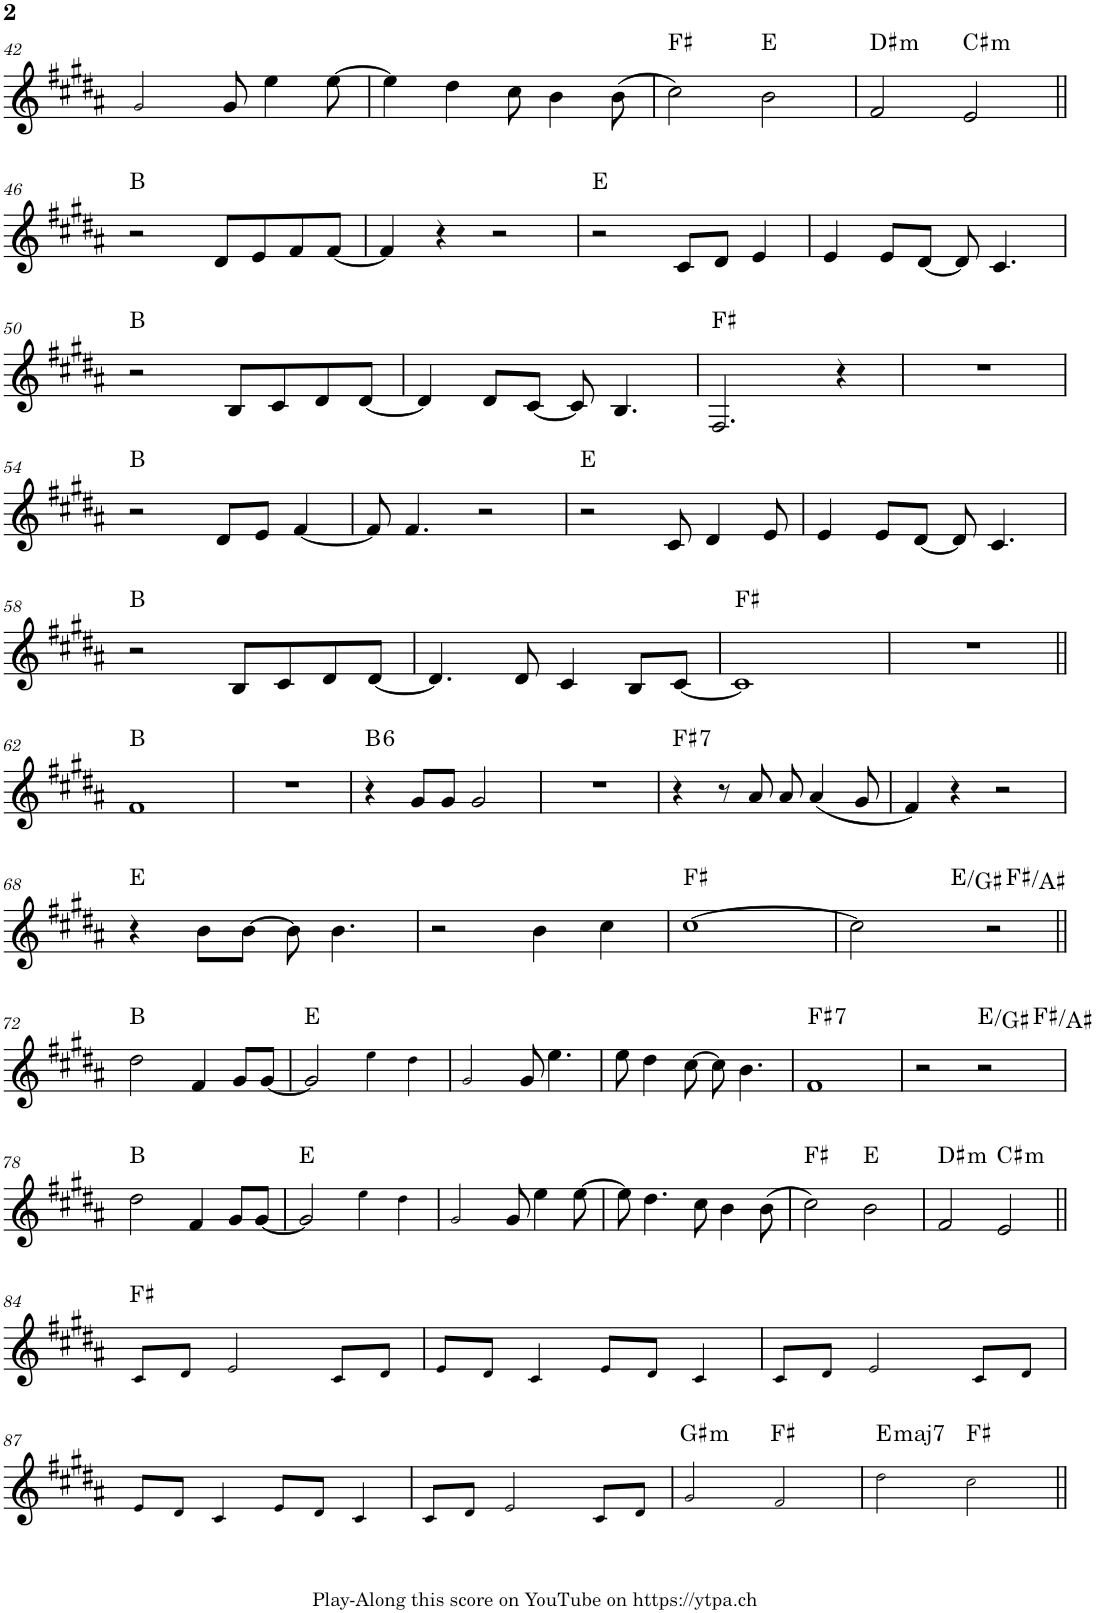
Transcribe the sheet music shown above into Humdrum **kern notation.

**kern	**harte
*part1	*part1
*staff1	*
*I"Piano	*
*I'Pno.	*
!!LO:PB:g=z
*clefG2	*
*k[f#c#g#d#a#]	*
*M4/4	*
=42	=42
2g#!/	.
8g#/	.
4ee\	.
[8ee\	.
=43	=43
4ee\]	.
4dd#\	.
8cc#\	.
4b\	.
(8b\	.
=44	=44
2cc#\)	F#:maj
2b\	E:maj
=45	=45
!	!LO:H:kt=m
2f#/	D#:min
!	!LO:H:kt=m
2e/	C#:min
!!LO:LB:g=z
=46||	=46||
2r	B:maj
8d#/L	.
8e/	.
8f#/	.
[8f#/J	.
=47	=47
4f#/]	.
4r	.
2r	.
=48	=48
2r	E:maj
8c#/L	.
8d#/J	.
4e/	.
=49	=49
4e/	.
8e/L	.
[8d#/J	.
8d#/]	.
4.c#/	.
!!LO:LB:g=z
=50	=50
2r	B:maj
8B/L	.
8c#/	.
8d#/	.
[8d#/J	.
=51	=51
4d#/]	.
8d#/L	.
[8c#/J	.
8c#/]	.
4.B/	.
=52	=52
2.F#/	F#:maj
4r	.
=53	=53
1r	.
!!LO:LB:g=z
=54	=54
2r	B:maj
8d#/L	.
8e/J	.
[4f#/	.
=55	=55
8f#/]	.
4.f#/	.
2r	.
=56	=56
2r	E:maj
8c#/	.
4d#/	.
8e/	.
=57	=57
4e/	.
8e/L	.
[8d#/J	.
8d#/]	.
4.c#/	.
!!LO:LB:g=z
=58	=58
2r	B:maj
8B/L	.
8c#/	.
8d#/	.
[8d#/J	.
=59	=59
4.d#/]	.
8d#/	.
4c#/	.
8B/L	.
[8c#/J	.
=60	=60
1c#]	F#:maj
=61	=61
1r	.
!!LO:LB:g=z
=62||	=62||
1f#	B:maj
=63	=63
1r	.
=64	=64
!	!LO:H:kt=6
4r	B:maj6
8g#/L	.
8g#/J	.
2g#/	.
=65	=65
1r	.
=66	=66
!	!LO:H:kt=7
4r	F#:7
8r	.
8a#/	.
8a#/	.
(4a#/	.
8g#/	.
=67	=67
4f#/)	.
4r	.
2r	.
!!LO:LB:g=z
=68	=68
4r	E:maj
8b\L	.
[8b\J	.
8b\]	.
4.b\	.
=69	=69
2r	.
4b\	.
4cc#\	.
=70	=70
[1cc#	F#:maj
=71	=71
*^	*
2cc#\]	2.ryy	.
2r	.	E:maj/3
.	4ryy	F#:maj/3
*v	*v	*
!!LO:LB:g=z
=72||	=72||
2dd#\	B:maj
4f#/	.
8g#/L	.
[8g#/J	.
=73	=73
2g#/]	E:maj
4ee!\	.
4dd#!\	.
=74	=74
2g#!/	.
8g#/	.
4.ee\	.
=75	=75
8ee\	.
4dd#\	.
[8cc#\	.
8cc#\]	.
4.b\	.
=76	=76
!	!LO:H:kt=7
1f#	F#:7
=77	=77
*^	*
2r	2.ryy	.
2r	.	E:maj/3
.	4ryy	F#:maj/3
*v	*v	*
!!LO:LB:g=z
=78	=78
2dd#\	B:maj
4f#/	.
8g#/L	.
[8g#/J	.
=79	=79
2g#/]	E:maj
4ee!\	.
4dd#!\	.
=80	=80
2g#!/	.
8g#/	.
4ee\	.
[8ee\	.
=81	=81
8ee\]	.
4.dd#\	.
8cc#\	.
4b\	.
(8b\	.
=82	=82
2cc#\)	F#:maj
2b\	E:maj
=83	=83
!	!LO:H:kt=m
2f#/	D#:min
!	!LO:H:kt=m
2e/	C#:min
!!LO:LB:g=z
=84||	=84||
8c#!/L	F#:maj
8d#!/J	.
2e!/	.
8c#!/L	.
8d#!/J	.
=85	=85
8e!/L	.
8d#!/J	.
4c#!/	.
8e!/L	.
8d#!/J	.
4c#!/	.
=86	=86
8c#!/L	.
8d#!/J	.
2e!/	.
8c#!/L	.
8d#!/J	.
!!LO:LB:g=z
=87	=87
8e!/L	.
8d#!/J	.
4c#!/	.
8e!/L	.
8d#!/J	.
4c#!/	.
=88	=88
8c#!/L	.
8d#!/J	.
2e!/	.
8c#!/L	.
8d#!/J	.
=89	=89
!	!LO:H:kt=m
2g#!/	G#:min
2f#!/	F#:maj
=90	=90
!	!LO:H:kt=maj7
2dd#!\	E:maj7
2cc#!\	F#:maj
=||	=||
*-	*-
